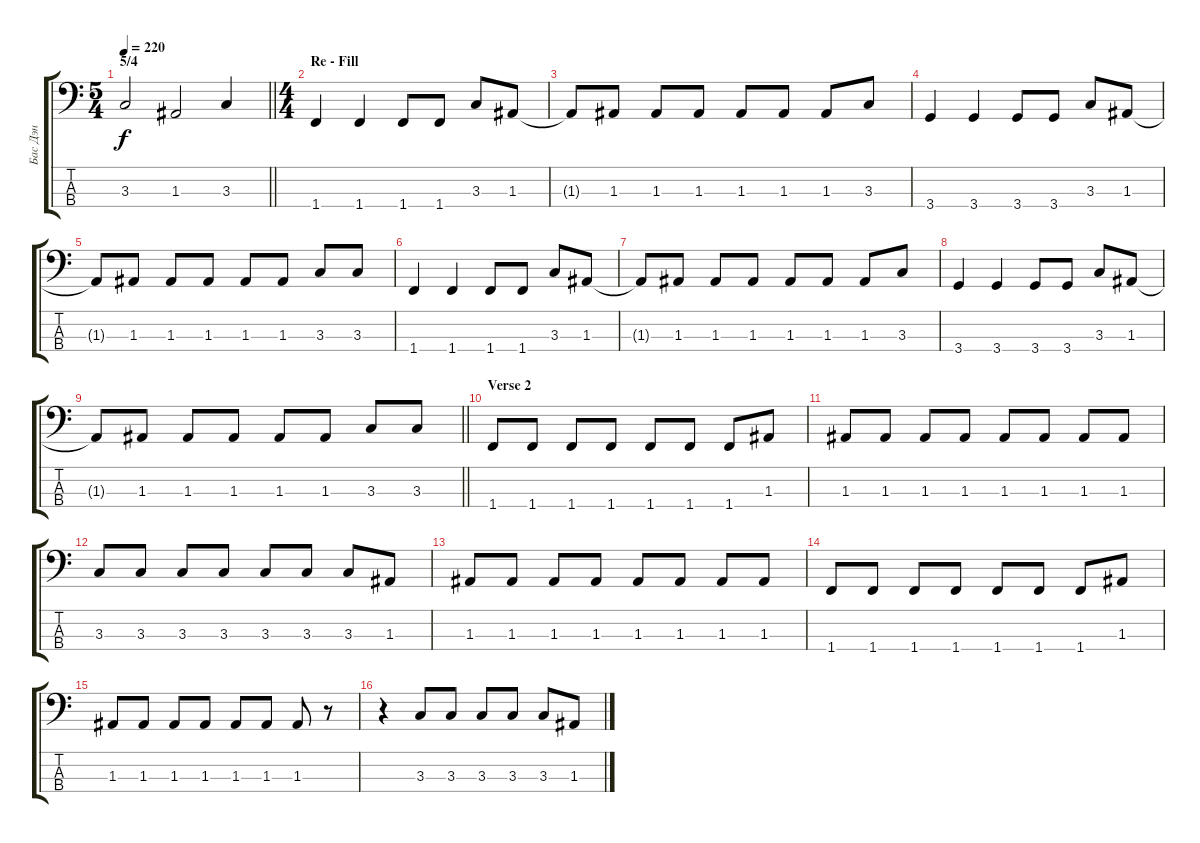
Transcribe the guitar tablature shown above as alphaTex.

\track ("Бас Дэн" "Бас Дэн") {instrument electricbasspick}
\staff {score tabs}
\tuning (G2 D2 A1 E1) {hide}
\ts (5 4)
\section ("" "5/4")
\tempo 220
\clef f4
\barLineRight lightlight
\ks c
3.3.2{dy f} 1.3.2 3.3.4 |
\ts (4 4)
\section ("" "Re - Fill")
1.4.4 1.4.4 1.4.8 1.4.8 3.3.8 1.3.8 |
1.3{t}.8 1.3.8 1.3.8 1.3.8 1.3.8 1.3.8 1.3.8 3.3.8 |
3.4.4 3.4.4 3.4.8 3.4.8 3.3.8 1.3.8 |
1.3{t}.8 1.3.8 1.3.8 1.3.8 1.3.8 1.3.8 3.3.8 3.3.8 |
1.4.4 1.4.4 1.4.8 1.4.8 3.3.8 1.3.8 |
1.3{t}.8 1.3.8 1.3.8 1.3.8 1.3.8 1.3.8 1.3.8 3.3.8 |
3.4.4 3.4.4 3.4.8 3.4.8 3.3.8 1.3.8 |
\barLineRight lightlight
1.3{t}.8 1.3.8 1.3.8 1.3.8 1.3.8 1.3.8 3.3.8 3.3.8 |
\section ("" "Verse 2")
1.4.8 1.4.8 1.4.8 1.4.8 1.4.8 1.4.8 1.4.8 1.3.8 |
1.3.8 1.3.8 1.3.8 1.3.8 1.3.8 1.3.8 1.3.8 1.3.8 |
3.3.8 3.3.8 3.3.8 3.3.8 3.3.8 3.3.8 3.3.8 1.3.8 |
1.3.8 1.3.8 1.3.8 1.3.8 1.3.8 1.3.8 1.3.8 1.3.8 |
1.4.8 1.4.8 1.4.8 1.4.8 1.4.8 1.4.8 1.4.8 1.3.8 |
1.3.8 1.3.8 1.3.8 1.3.8 1.3.8 1.3.8 1.3.8 r.8 |
r.4 3.3.8 3.3.8 3.3.8 3.3.8 3.3.8 1.3.8
